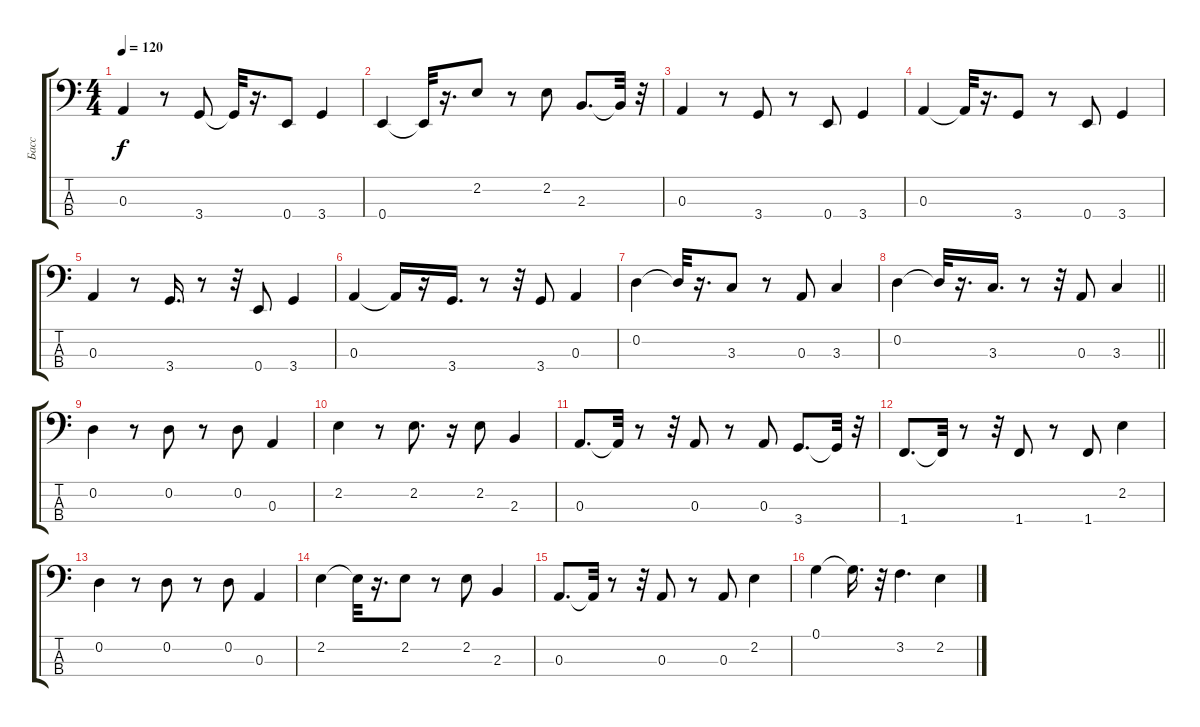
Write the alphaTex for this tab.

\track ("Басс" "Басс") {instrument electricbassfinger}
\staff {score tabs}
\tuning (G2 D2 A1 E1) {hide}
\ts (4 4)
\tempo 120
\clef f4
\ks c
0.3.4{dy f} r.8 3.4.8 3.4{t}.32 r.16{d} 0.4.8 3.4.4 |
0.4.4 0.4{t}.32 r.16{d} 2.2.8 r.8 2.2.8 2.3.8{d} 2.3{t}.32 r.32 |
0.3.4 r.8 3.4.8 r.8 0.4.8 3.4.4 |
0.3.4 0.3{t}.32 r.16{d} 3.4.8 r.8 0.4.8 3.4.4 |
0.3.4 r.8 3.4.16{d} r.8 r.32 0.4.8 3.4.4 |
0.3.4 0.3{t}.16 r.16 3.4.16{d} r.8 r.32 3.4.8 0.3.4 |
0.2.4 0.2{t}.32 r.16{d} 3.3.8 r.8 0.3.8 3.3.4 |
\barLineRight lightlight
0.2.4 0.2{t}.32 r.16{d} 3.3.16{d} r.8 r.32 0.3.8 3.3.4 |
0.2.4 r.8 0.2.8 r.8 0.2.8 0.3.4 |
2.2.4 r.8 2.2.8{d} r.16 2.2.8 2.3.4 |
0.3.8{d} 0.3{t}.32 r.8 r.32 0.3.8 r.8 0.3.8 3.4.8{d} 3.4{t}.32 r.32 |
1.4.8{d} 1.4{t}.32 r.8 r.32 1.4.8 r.8 1.4.8 2.2.4 |
0.2.4 r.8 0.2.8 r.8 0.2.8 0.3.4 |
2.2.4 2.2{t}.32 r.16{d} 2.2.8 r.8 2.2.8 2.3.4 |
0.3.8{d} 0.3{t}.32 r.8 r.32 0.3.8 r.8 0.3.8 2.2.4 |
0.1.4 0.1{t}.16{d} r.32 3.2.4{d} 2.2.4
